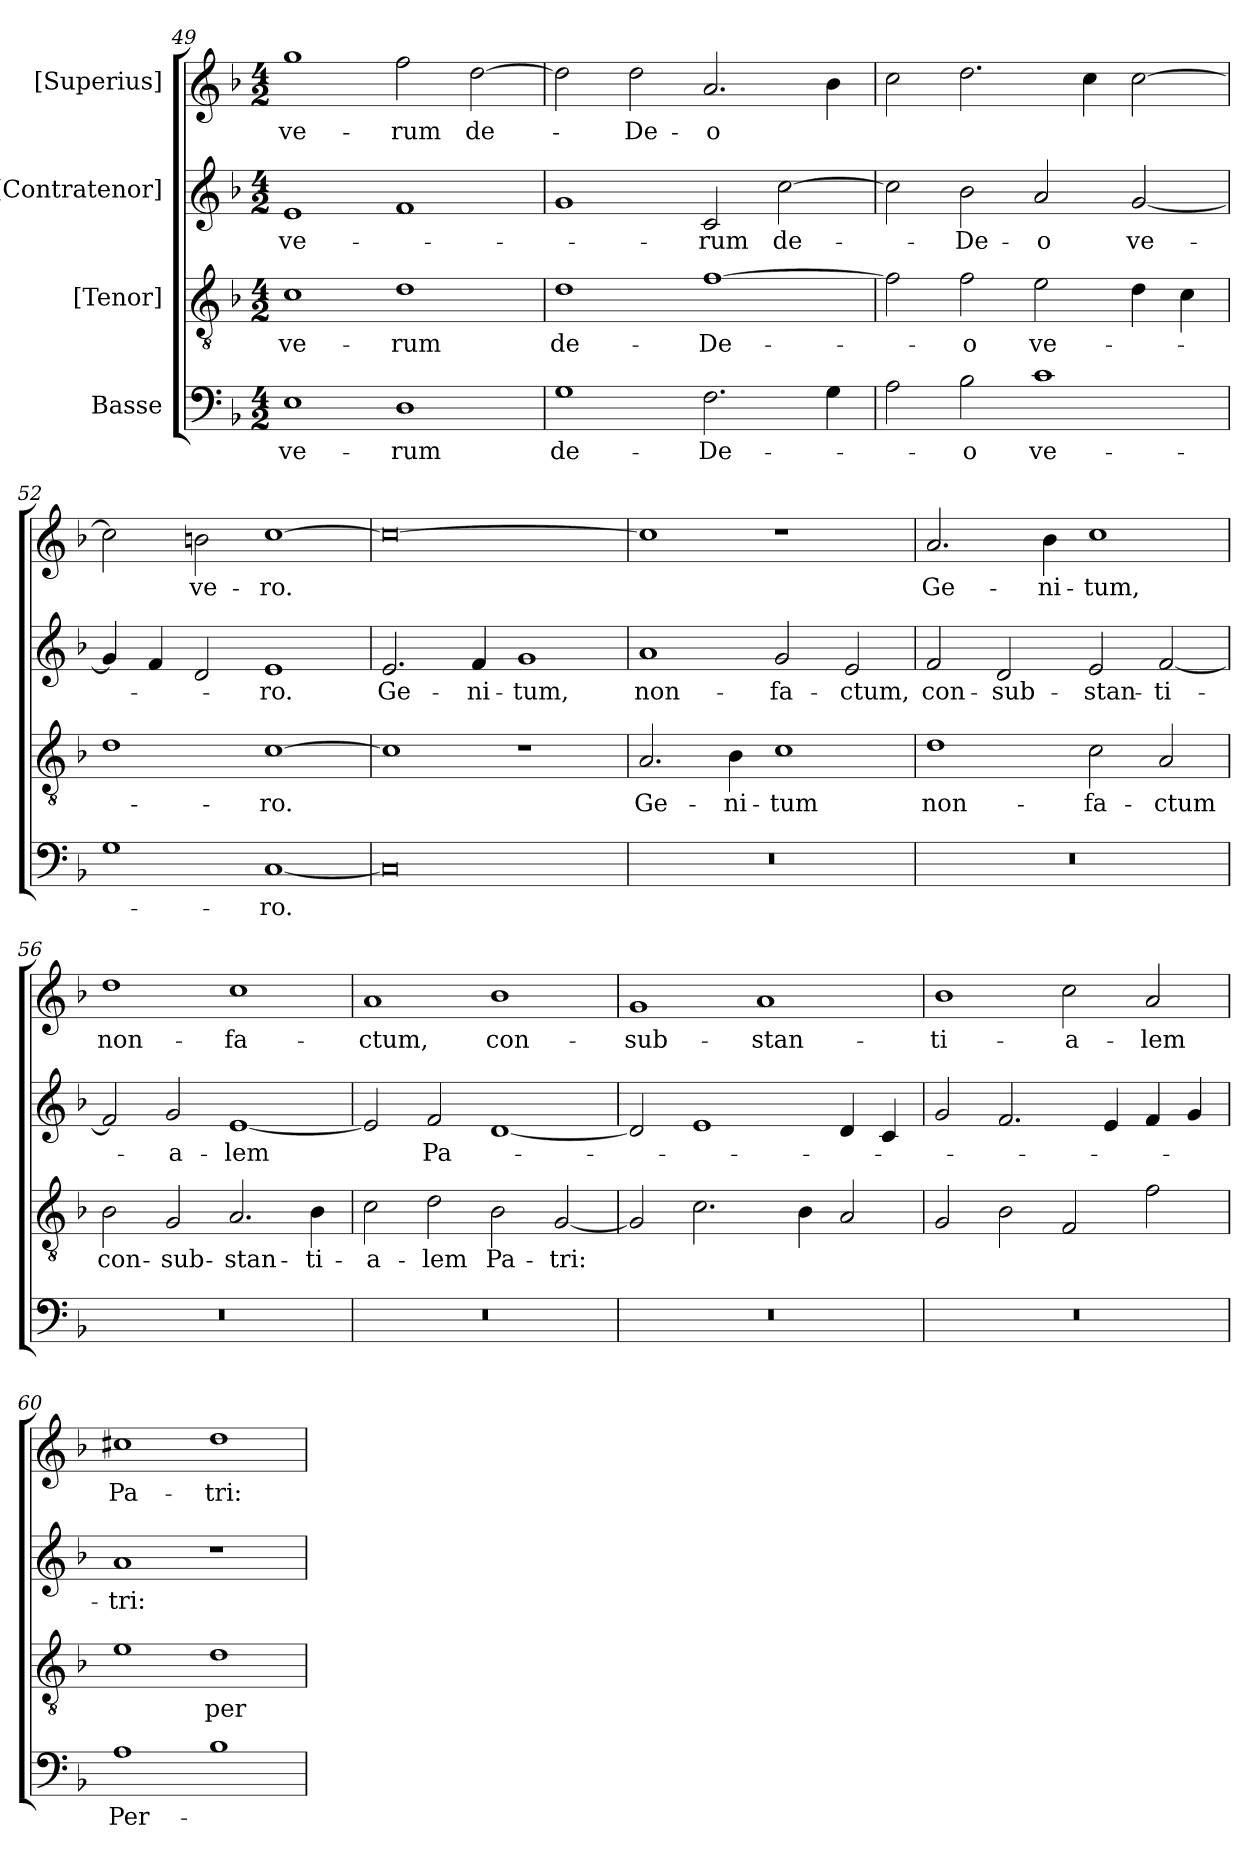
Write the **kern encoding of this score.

**kern	**text	**kern	**text	**kern	**text	**kern	**text
*part4	*part4	*part3	*part3	*part2	*part2	*part1	*part1
*staff4	*staff4	*staff3	*staff3	*staff2	*staff2	*staff1	*staff1
*I"Basse	*	*I"[Tenor]	*	*I"[Contratenor]	*	*I"[Superius]	*
*clefF4	*	*clefGv2	*	*clefG2	*	*clefG2	*
*k[b-]	*	*k[b-]	*	*k[b-]	*	*k[b-]	*
*M4/2	*	*M4/2	*	*M4/2	*	*M4/2	*
=49	=49	=49	=49	=49	=49	=49	=49
1E\	ve-	1c\	ve-	1e/	ve-	1gg\	ve-
1D\	-rum	1d\	-rum	1f/	.	2ff\	-rum
.	.	.	.	.	.	[2dd\	de-
=50	=50	=50	=50	=50	=50	=50	=50
1G\	de-	1d\	de-	1g/	.	2dd\]	.
.	.	.	.	.	.	2dd\	De-
2.F\	De-	[1f\	De-	2c/	-rum	2.a/	-o
.	.	.	.	[2cc\	de-	.	.
4G\	.	.	.	.	.	4b-\	.
=51	=51	=51	=51	=51	=51	=51	=51
2A\	.	2f\]	.	2cc\]	.	2cc\	.
2B-\	-o	2f\	-o	2b-\	De-	2.dd\	.
1c\	ve-	2e\	ve-	2a/	-o	.	.
.	.	.	.	.	.	4cc\	.
.	.	4d\	.	[2g/	ve-	[2cc\	.
.	.	4c\	.	.	.	.	.
=52	=52	=52	=52	=52	=52	=52	=52
1G\	.	1d\	.	4g/]	.	2cc\]	.
.	.	.	.	4f/	.	.	.
.	.	.	.	2d/	.	2bn\	ve-
[1C/	-ro.	[1c\	-ro.	1e/	-ro.	[1cc\	-ro.
=53	=53	=53	=53	=53	=53	=53	=53
0C/]	.	1c\]	.	2.e/	Ge-	0cc\_	.
.	.	.	.	4f/	-ni-	.	.
.	.	1r	.	1g/	-tum,	.	.
=54	=54	=54	=54	=54	=54	=54	=54
0r	.	2.A/	Ge-	1a/	non-	1cc\]	.
.	.	4B-\	-ni-	.	.	.	.
.	.	1c\	-tum	2g/	fa-	1r	.
.	.	.	.	2e/	-ctum,	.	.
=55	=55	=55	=55	=55	=55	=55	=55
0r	.	1d\	non-	2f/	con-	2.a/	Ge-
.	.	.	.	2d/	-sub-	.	.
.	.	.	.	.	.	4b-\	-ni-
.	.	2c\	fa-	2e/	-stan-	1cc\	-tum,
.	.	2A/	-ctum	[2f/	-ti-	.	.
=56	=56	=56	=56	=56	=56	=56	=56
0r	.	2B-\	con-	2f/]	.	1dd\	non-
.	.	2G/	-sub-	2g/	-a-	.	.
.	.	2.A/	-stan-	[1e/	-lem	1cc\	fa-
.	.	4B-\	-ti-	.	.	.	.
=57	=57	=57	=57	=57	=57	=57	=57
0r	.	2c\	-a-	2e/]	.	1a/	-ctum,
.	.	2d\	-lem	2f/	Pa-	.	.
.	.	2B-\	Pa-	[1d/	.	1b-\	con-
.	.	[2G/	-tri:	.	.	.	.
=58	=58	=58	=58	=58	=58	=58	=58
0r	.	2G/]	.	2d/]	.	1g/	-sub-
.	.	2.c\	.	1e/	.	.	.
.	.	.	.	.	.	1a/	-stan-
.	.	4B-\	.	.	.	.	.
.	.	2A/	.	4d/	.	.	.
.	.	.	.	4c/	.	.	.
=59	=59	=59	=59	=59	=59	=59	=59
0r	.	2G/	.	2g/	.	1b-\	-ti-
.	.	2B-\	.	2.f/	.	.	.
.	.	2F/	.	.	.	2cc\	-a-
.	.	.	.	4e/	.	.	.
.	.	2f\	.	4f/	.	2a/	-lem
.	.	.	.	4g/	.	.	.
=60	=60	=60	=60	=60	=60	=60	=60
1A\	Per-	1e\	.	1a/	-tri:	1cc#X\	Pa-
1B-\	.	1d\	per-	1r	.	1dd\	-tri:
=	=	=	=	=	=	=	=
*-	*-	*-	*-	*-	*-	*-	*-
